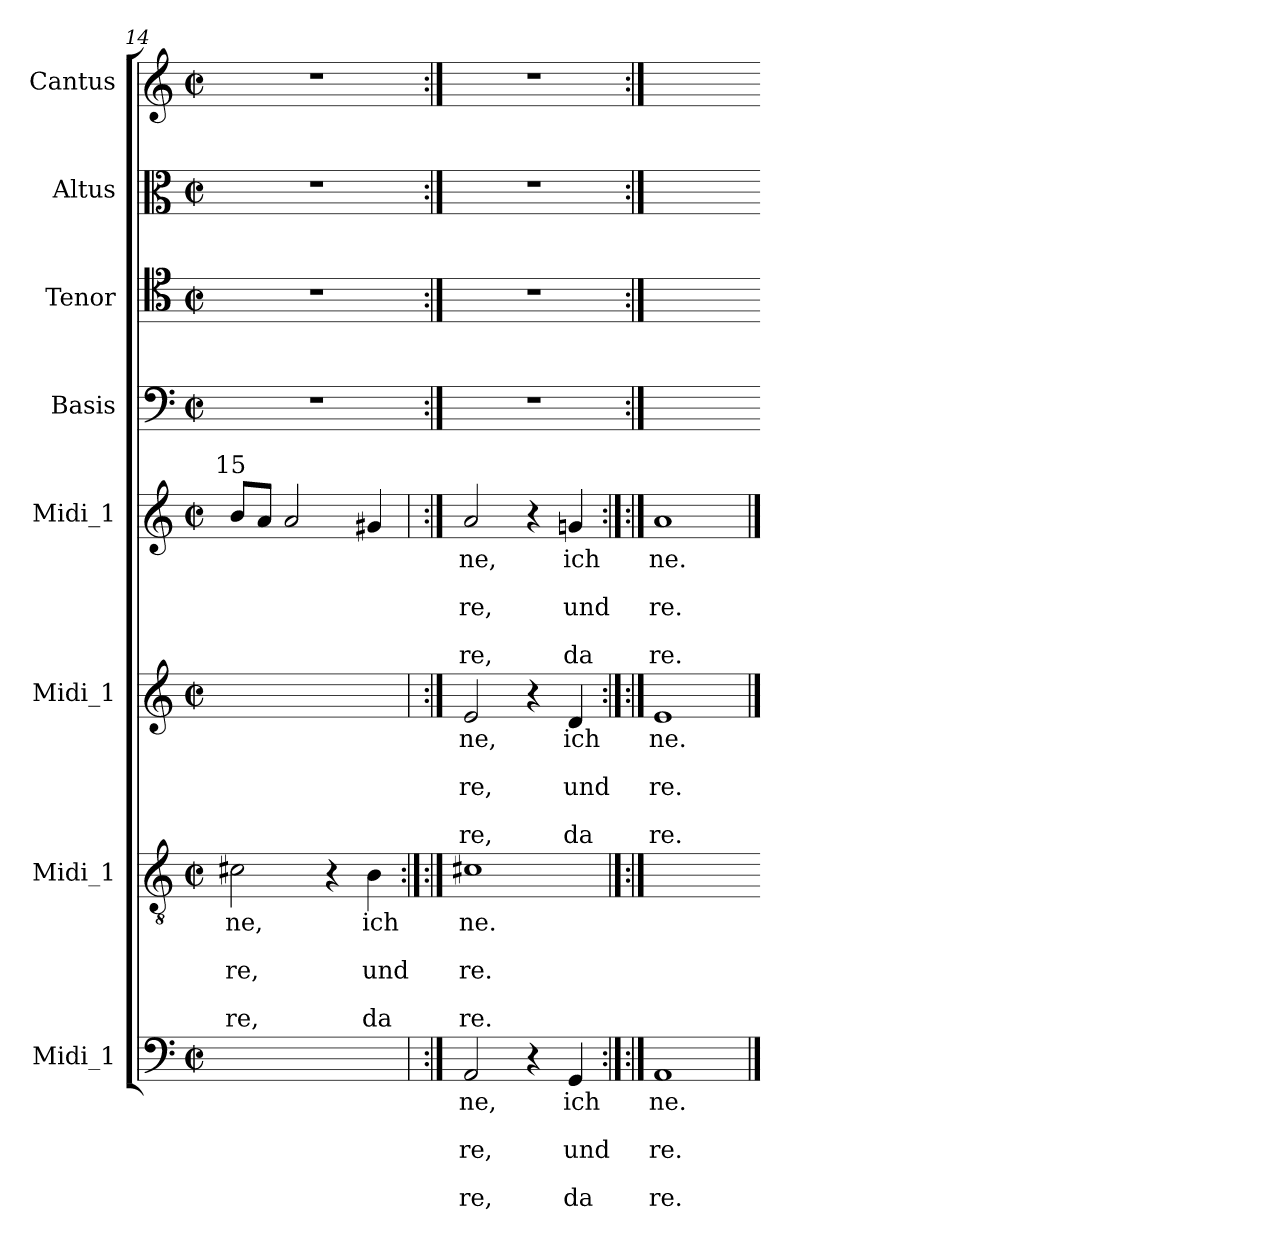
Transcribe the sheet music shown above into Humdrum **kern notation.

**kern	**text	**text	**text	**text	**text	**kern	**text	**text	**text	**text	**text	**kern	**text	**text	**text	**text	**text	**kern	**text	**text	**text	**text	**text	**kern	**kern	**kern	**kern
*part8	*part8	*part8	*part8	*part8	*part8	*part7	*part7	*part7	*part7	*part7	*part7	*part6	*part6	*part6	*part6	*part6	*part6	*part5	*part5	*part5	*part5	*part5	*part5	*part4	*part3	*part2	*part1
*staff8	*staff8	*staff8	*staff8	*staff8	*staff8	*staff7	*staff7	*staff7	*staff7	*staff7	*staff7	*staff6	*staff6	*staff6	*staff6	*staff6	*staff6	*staff5	*staff5	*staff5	*staff5	*staff5	*staff5	*staff4	*staff3	*staff2	*staff1
*I"Midi_1	*	*	*	*	*	*I"Midi_1	*	*	*	*	*	*I"Midi_1	*	*	*	*	*	*I"Midi_1	*	*	*	*	*	*I"Basis	*I"Tenor	*I"Altus	*I"Cantus
*clefF4	*	*	*	*	*	*clefGv2	*	*	*	*	*	*clefG2	*	*	*	*	*	*clefG2	*	*	*	*	*	*clefF4	*clefC4	*clefC3	*clefG2
*k[]	*	*	*	*	*	*k[]	*	*	*	*	*	*k[]	*	*	*	*	*	*k[]	*	*	*	*	*	*k[]	*k[]	*k[]	*k[]
*C:	*	*	*	*	*	*C:	*	*	*	*	*	*C:	*	*	*	*	*	*C:	*	*	*	*	*	*C:	*C:	*C:	*C:
*M2/2	*	*	*	*	*	*M2/2	*	*	*	*	*	*M2/2	*	*	*	*	*	*M2/2	*	*	*	*	*	*M2/2	*M2/2	*M2/2	*M2/2
*met(c|)	*	*	*	*	*	*met(c|)	*	*	*	*	*	*met(c|)	*	*	*	*	*	*met(c|)	*	*	*	*	*	*met(c|)	*met(c|)	*met(c|)	*met(c|)
=14	=14	=14	=14	=14	=14	=14	=14	=14	=14	=14	=14	=14	=14	=14	=14	=14	=14	=14	=14	=14	=14	=14	=14	=14	=14	=14	=14
!	!	!	!	!	!	!	!	!	!	!	!	!	!	!	!	!	!	!LO:TX:a:cj:t=15	!	!	!	!	!	!	!	!	!
!	!	!	!	!	!	!	!LO:LY:b	!	!LO:LY:b	!	!LO:LY:b	!	!	!	!	!	!	!	!	!	!	!	!	!	!	!	!
1Eyy]	.	.	.	.	.	2c#X	ne,	.	re,	.	re,	1eyy]	.	.	.	.	.	8bL	.	.	.	.	.	1r	1r	1r	1r
.	.	.	.	.	.	.	.	.	.	.	.	.	.	.	.	.	.	8aJ	.	.	.	.	.	.	.	.	.
.	.	.	.	.	.	.	.	.	.	.	.	.	.	.	.	.	.	2a	.	.	.	.	.	.	.	.	.
.	.	.	.	.	.	4r	.	.	.	.	.	.	.	.	.	.	.	.	.	.	.	.	.	.	.	.	.
!	!	!	!	!	!	!	!LO:LY:b	!	!LO:LY:b	!	!LO:LY:b	!	!	!	!	!	!	!	!	!	!	!	!	!	!	!	!
.	.	.	.	.	.	4B	ich	.	und	.	da	.	.	.	.	.	.	4g#X	.	.	.	.	.	.	.	.	.
=15	=15:|!	=15:|!	=15:|!	=15:|!	=15:|!	=15:|!	=15:|!	=15:|!	=15:|!	=15:|!	=15:|!	=15	=15:|!	=15:|!	=15:|!	=15:|!	=15:|!	=15	=15:|!	=15:|!	=15:|!	=15:|!	=15:|!	=15:|!	=15:|!	=15:|!	=15:|!
!	!LO:LY:b	!	!LO:LY:b	!	!LO:LY:b	!	!LO:LY:b	!	!LO:LY:b	!	!LO:LY:b	!	!LO:LY:b	!	!LO:LY:b	!	!LO:LY:b	!	!LO:LY:b	!	!LO:LY:b	!	!LO:LY:b	!	!	!	!
2AA	-ne,	.	re,	.	re,	1c#X	ne.	.	re.	.	re.	2e	-ne,	.	re,	.	re,	2a	ne,	.	re,	.	re,	1r	1r	1r	1r
4r	.	.	.	.	.	.	.	.	.	.	.	4r	.	.	.	.	.	4r	.	.	.	.	.	.	.	.	.
!	!LO:LY:b	!	!LO:LY:b	!	!LO:LY:b	!	!	!	!	!	!	!	!LO:LY:b	!	!LO:LY:b	!	!LO:LY:b	!	!LO:LY:b	!	!LO:LY:b	!	!LO:LY:b	!	!	!	!
4GG	ich	.	und	.	da	.	.	.	.	.	.	4d	ich	.	und	.	da	4gn	ich	.	und	.	da	.	.	.	.
=:|!	=	=	=	=	=	==	=	=	=	=	=	=:|!	=	=	=	=	=	=:|!	=	=	=	=	=	=	=	=	=
!	!LO:LY:b	!	!LO:LY:b	!	!LO:LY:b	!	!	!	!	!	!	!	!LO:LY:b	!	!LO:LY:b	!	!LO:LY:b	!	!LO:LY:b	!	!LO:LY:b	!	!LO:LY:b	!	!	!	!
1AA	ne.	.	re.	.	re.	1ryy	.	.	.	.	.	1e	ne.	.	re.	.	re.	1a	ne.	.	re.	.	re.	1ryy	1ryy	1ryy	1ryy
==	=	=	=	=	=	=	=	=	=	=	=	==	=	=	=	=	=	==	=	=	=	=	=	=	=	=	=
*-	*-	*-	*-	*-	*-	*-	*-	*-	*-	*-	*-	*-	*-	*-	*-	*-	*-	*-	*-	*-	*-	*-	*-	*-	*-	*-	*-
